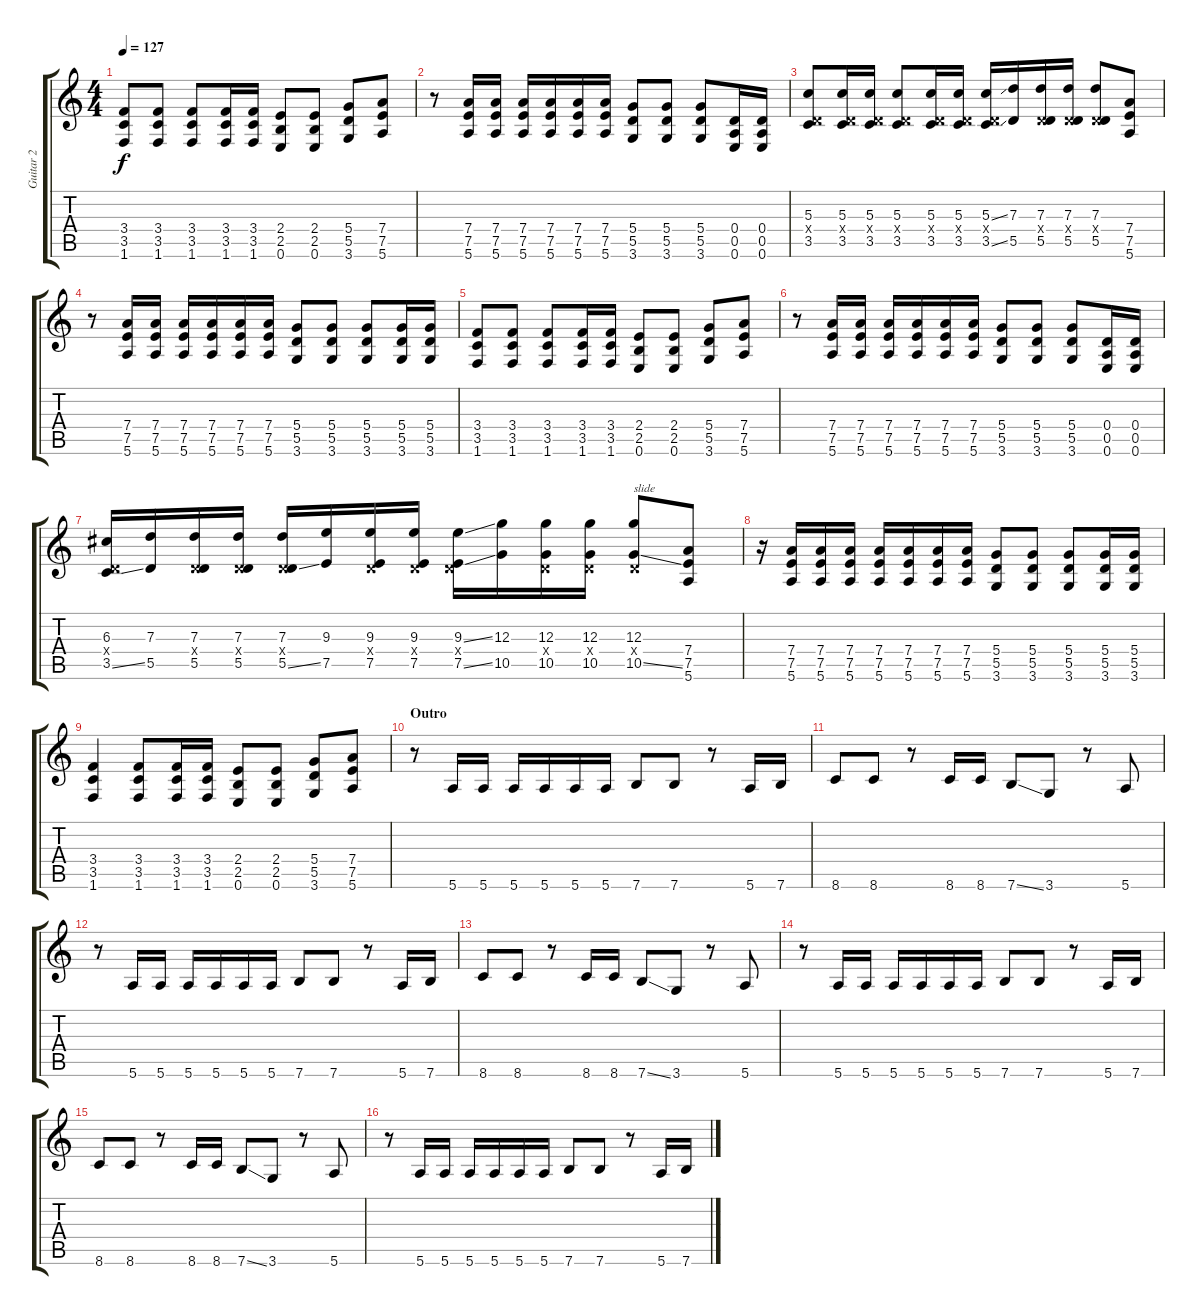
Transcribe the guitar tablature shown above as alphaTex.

\track ("Guitar 2" "Guitar 2") {instrument distortionguitar}
\staff {score tabs}
\tuning (E4 B3 G3 D3 A2 E2) {hide}
\ts (4 4)
\tempo 127
\clef g2
\ks c
(3.4 3.5 1.6).8{dy f} (3.4 3.5 1.6).8 (3.4 3.5 1.6).8 (3.4 3.5 1.6).16 (3.4 3.5 1.6).16 (2.4 2.5 0.6).8 (2.4 2.5 0.6).8 (5.4 5.5 3.6).8 (7.4 7.5 5.6).8 |
r.8 (7.4 7.5 5.6).16 (7.4 7.5 5.6).16 (7.4 7.5 5.6).16 (7.4 7.5 5.6).16 (7.4 7.5 5.6).16 (7.4 7.5 5.6).16 (5.4 5.5 3.6).8 (5.4 5.5 3.6).8 (5.4 5.5 3.6).8 (0.4 0.5 0.6).16 (0.4 0.5 0.6).16 |
(5.3 0.4{x} 3.5).8 (5.3 0.4{x} 3.5).16 (5.3 0.4{x} 3.5).16 (5.3 0.4{x} 3.5).8 (5.3 0.4{x} 3.5).16 (5.3 0.4{x} 3.5).16 (5.3{ss} 0.4{x} 3.5{ss}).16 (7.3 5.5).16 (7.3 0.4{x} 5.5).16 (7.3 0.4{x} 5.5).16 (7.3 0.4{x} 5.5).8 (7.4 7.5 5.6).8 |
r.8 (7.4 7.5 5.6).16 (7.4 7.5 5.6).16 (7.4 7.5 5.6).16 (7.4 7.5 5.6).16 (7.4 7.5 5.6).16 (7.4 7.5 5.6).16 (5.4 5.5 3.6).8 (5.4 5.5 3.6).8 (5.4 5.5 3.6).8 (5.4 5.5 3.6).16 (5.4 5.5 3.6).16 |
(3.4 3.5 1.6).8 (3.4 3.5 1.6).8 (3.4 3.5 1.6).8 (3.4 3.5 1.6).16 (3.4 3.5 1.6).16 (2.4 2.5 0.6).8 (2.4 2.5 0.6).8 (5.4 5.5 3.6).8 (7.4 7.5 5.6).8 |
r.8 (7.4 7.5 5.6).16 (7.4 7.5 5.6).16 (7.4 7.5 5.6).16 (7.4 7.5 5.6).16 (7.4 7.5 5.6).16 (7.4 7.5 5.6).16 (5.4 5.5 3.6).8 (5.4 5.5 3.6).8 (5.4 5.5 3.6).8 (0.4 0.5 0.6).16 (0.4 0.5 0.6).16 |
(6.3 0.4{x} 3.5{ss}).16 (7.3 5.5).16 (7.3 0.4{x} 5.5).16 (7.3 0.4{x} 5.5).16 (7.3 0.4{x} 5.5{ss}).16 (9.3 7.5).16 (9.3 0.4{x} 7.5).16 (9.3 0.4{x} 7.5).16 (9.3{ss} 0.4{x} 7.5{ss}).16 (12.3 10.5).16 (12.3 0.4{x} 10.5).16 (12.3 0.4{x} 10.5).16 (12.3 0.4{x} 10.5{ss}).8{txt "slide"} (7.4 7.5 5.6).8 |
r.16 (7.4 7.5 5.6).16 (7.4 7.5 5.6).16 (7.4 7.5 5.6).16 (7.4 7.5 5.6).16 (7.4 7.5 5.6).16 (7.4 7.5 5.6).16 (7.4 7.5 5.6).16 (5.4 5.5 3.6).8 (5.4 5.5 3.6).8 (5.4 5.5 3.6).8 (5.4 5.5 3.6).16 (5.4 5.5 3.6).16 |
(3.4 3.5 1.6).4 (3.4 3.5 1.6).8 (3.4 3.5 1.6).16 (3.4 3.5 1.6).16 (2.4 2.5 0.6).8 (2.4 2.5 0.6).8 (5.4 5.5 3.6).8 (7.4 7.5 5.6).8 |
\section ("" "Outro")
r.8 5.6.16{instrument electricguitarmuted} 5.6.16 5.6.16 5.6.16 5.6.16 5.6.16 7.6.8 7.6.8 r.8 5.6.16 7.6.16 |
8.6.8 8.6.8 r.8 8.6.16 8.6.16 7.6{ss}.8 3.6.8 r.8 5.6.8 |
r.8 5.6.16 5.6.16 5.6.16 5.6.16 5.6.16 5.6.16 7.6.8 7.6.8 r.8 5.6.16 7.6.16 |
8.6.8 8.6.8 r.8 8.6.16 8.6.16 7.6{ss}.8 3.6.8 r.8 5.6.8 |
r.8 5.6.16 5.6.16 5.6.16 5.6.16 5.6.16 5.6.16 7.6.8 7.6.8 r.8 5.6.16 7.6.16 |
8.6.8{instrument distortionguitar} 8.6.8 r.8 8.6.16 8.6.16 7.6{ss}.8 3.6.8 r.8 5.6.8 |
r.8 5.6.16{instrument electricguitarmuted} 5.6.16 5.6.16 5.6.16 5.6.16 5.6.16 7.6.8 7.6.8 r.8 5.6.16 7.6.16
